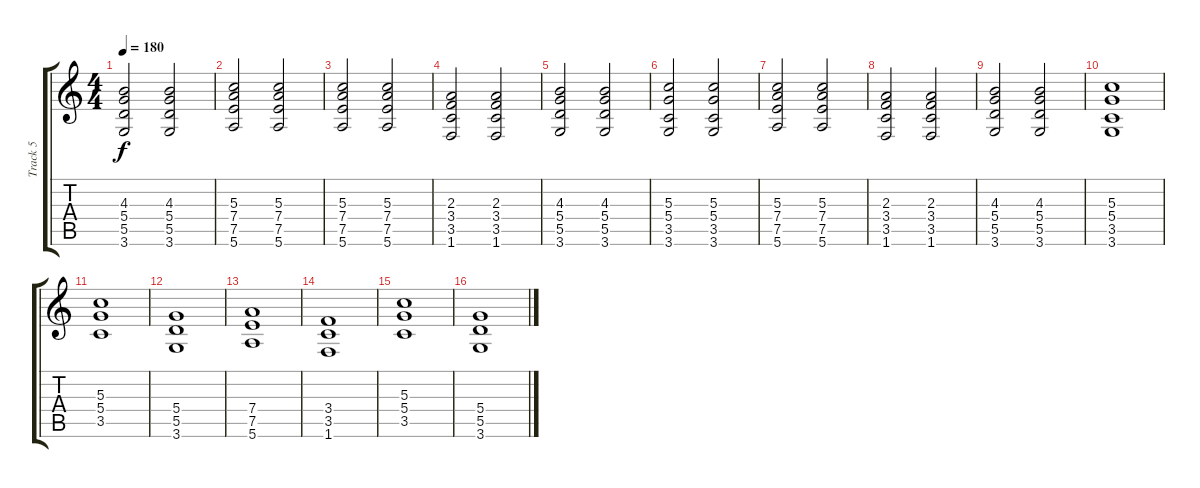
\track ("Track 5" "Track 5") {instrument distortionguitar}
\staff {score tabs}
\tuning (E4 B3 G3 D3 A2 E2) {hide}
\ts (4 4)
\tempo 180
\clef g2
\ks c
(4.3 5.4 5.5 3.6).2{dy f} (4.3 5.4 5.5 3.6).2 |
(5.3 7.4 7.5 5.6).2 (5.3 7.4 7.5 5.6).2 |
(5.3 7.4 7.5 5.6).2 (5.3 7.4 7.5 5.6).2 |
(2.3 3.4 3.5 1.6).2 (2.3 3.4 3.5 1.6).2 |
(4.3 5.4 5.5 3.6).2 (4.3 5.4 5.5 3.6).2 |
(5.3 5.4 3.5 3.6).2 (5.3 5.4 3.5 3.6).2 |
(5.3 7.4 7.5 5.6).2 (5.3 7.4 7.5 5.6).2 |
(2.3 3.4 3.5 1.6).2 (2.3 3.4 3.5 1.6).2 |
(4.3 5.4 5.5 3.6).2 (4.3 5.4 5.5 3.6).2 |
(5.3 5.4 3.5 3.6).1 |
(5.3 5.4 3.5).1 |
(5.4 5.5 3.6).1 |
(7.4 7.5 5.6).1 |
(3.4 3.5 1.6).1 |
(5.3 5.4 3.5).1 |
(5.4 5.5 3.6).1
